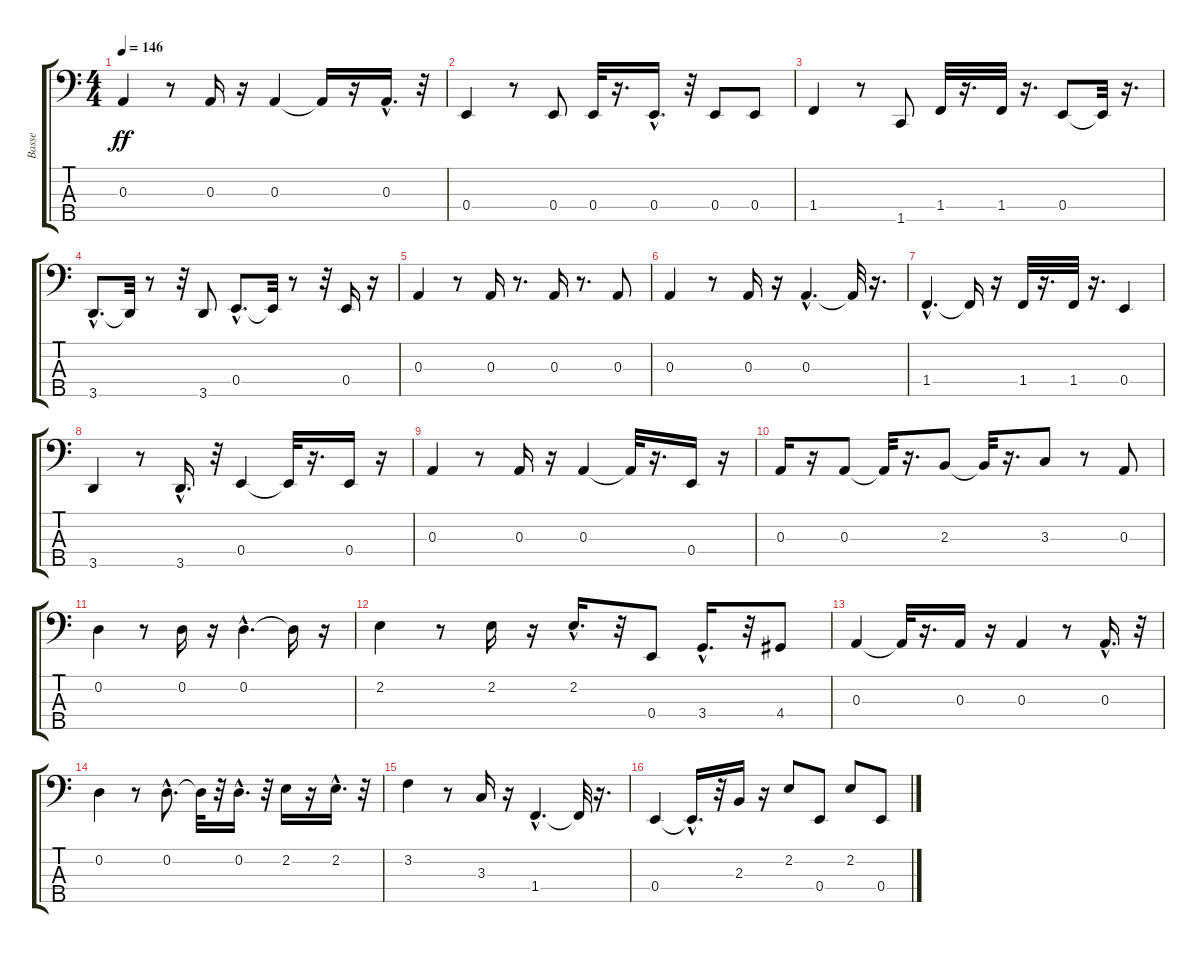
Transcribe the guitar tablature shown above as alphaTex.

\track ("Basse   " "Basse   ") {instrument electricbassfinger}
\staff {score tabs}
\tuning (G2 D2 A1 E1 B0) {hide}
\ts (4 4)
\tempo 146
\clef f4
\ks c
0.3.4{dy ff} r.8 0.3.16 r.16 0.3.4 0.3{t}.16 r.16 0.3{hac}.16{d} r.32 |
0.4.4 r.8 0.4.8 0.4.32 r.16{d} 0.4{hac}.16{d} r.32 0.4.8 0.4.8 |
1.4.4 r.8 1.5.8 1.4.32 r.16{d} 1.4.32 r.16{d} 0.4.8 0.4{t}.32 r.16{d} |
3.5{hac}.8{d} 3.5{t}.32 r.8 r.32 3.5.8 0.4{hac}.8{d} 0.4{t}.32 r.8 r.32 0.4.16 r.16 |
0.3.4 r.8 0.3.16 r.8{d} 0.3.16 r.8{d} 0.3.8 |
0.3.4 r.8 0.3.16 r.16 0.3{hac}.4{d} 0.3{t}.32 r.16{d} |
1.4{hac}.4{d} 1.4{t}.16 r.16 1.4.32 r.16{d} 1.4.32 r.16{d} 0.4.4 |
3.5.4 r.8 3.5{hac}.16{d} r.32 0.4.4 0.4{t}.32 r.16{d} 0.4.16 r.16 |
0.3.4 r.8 0.3.16 r.16 0.3.4 0.3{t}.32 r.16{d} 0.4.16 r.16 |
0.3.16 r.16 0.3.8 0.3{t}.32 r.16{d} 2.3.8 2.3{t}.32 r.16{d} 3.3.8 r.8 0.3.8 |
0.2.4 r.8 0.2.16 r.16 0.2{hac}.4{d} 0.2{t}.16 r.16 |
2.2.4 r.8 2.2.16 r.16 2.2{hac}.16{d} r.32 0.4.8 3.4{hac}.16{d} r.32 4.4.8 |
0.3.4 0.3{t}.32 r.16{d} 0.3.16 r.16 0.3.4 r.8 0.3{hac}.16{d} r.32 |
0.2.4 r.8 0.2{hac}.8{d} 0.2{t}.32 r.32 0.2{hac}.16{d} r.32 2.2.16 r.16 2.2{hac}.16{d} r.32 |
3.2.4 r.8 3.3.16 r.16 1.4{hac}.4{d} 1.4{t}.32 r.16{d} |
0.4.4 0.4{hac t}.16{d} r.32 2.3.16 r.16 2.2.8 0.4.8 2.2.8 0.4.8
